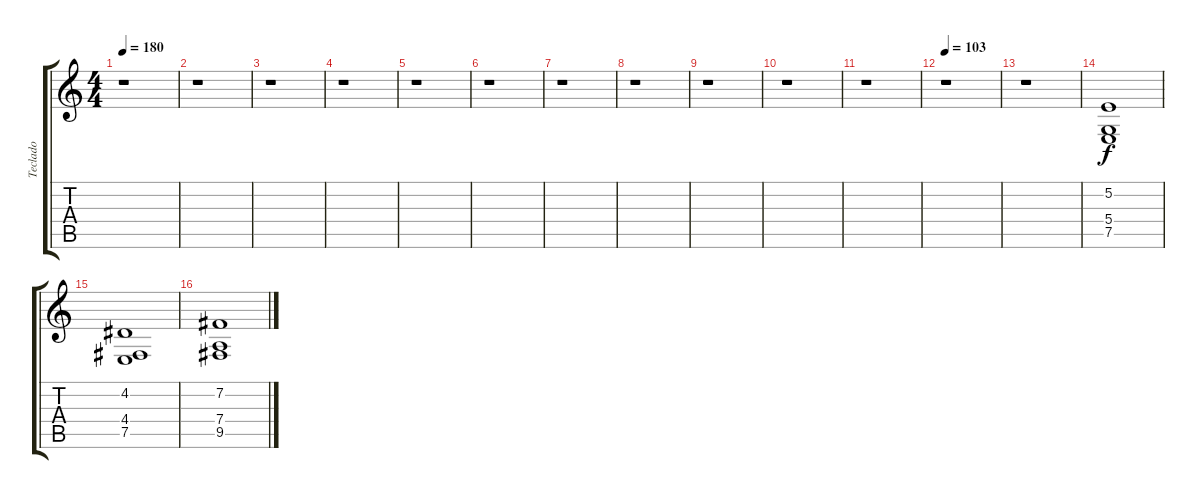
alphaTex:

\track ("Teclado" "Teclado") {instrument stringensemble2}
\staff {score tabs}
\tuning (E4 B3 G3 D3 A2 E2) {hide}
\ts (4 4)
\tempo 180
\clef g2
\ks c
r.1{dy f} |
r.1 |
r.1 |
r.1 |
r.1 |
r.1 |
r.1 |
r.1 |
r.1 |
r.1 |
r.1 |
\tempo 103
r.1 |
r.1 |
(5.2 5.4 7.5).1 |
(4.2 4.4 7.5).1 |
(7.2 7.4 9.5).1
